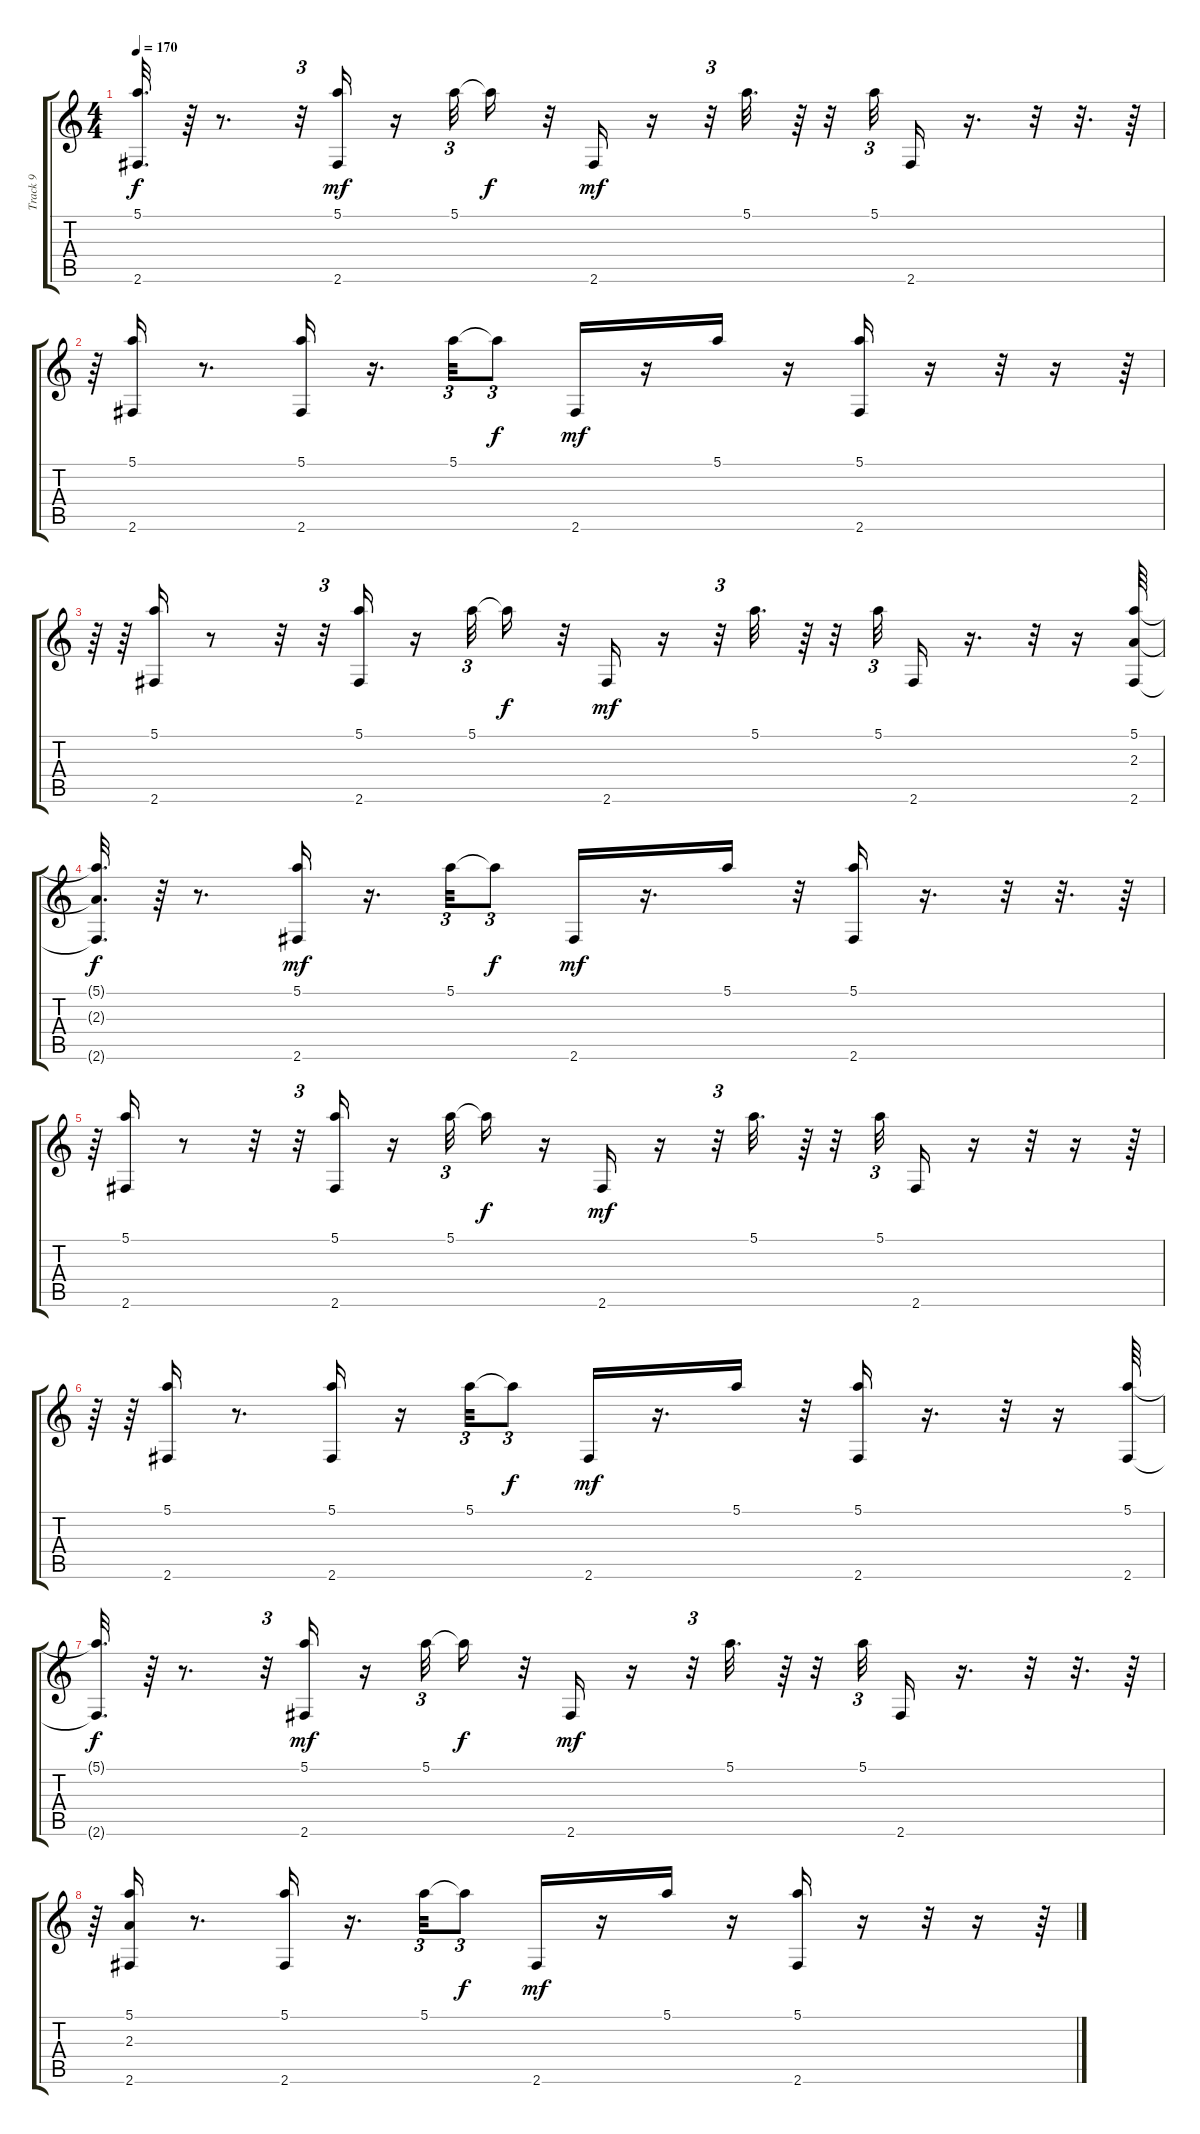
\track ("Track 9" "Track 9") {instrument acousticguitarsteel}
\staff {score tabs}
\tuning (E4 B3 G3 D3 A2 E2) {hide}
\ts (4 4)
\tempo 170
\clef g2
\ks c
(5.1{t} 2.6{t}).32{d dy f} r.64 r.8{d} r.32{tu (3 2)} (5.1 2.6).16{dy mf} r.16 5.1.32{tu (3 2)} 5.1{t}.16{dy f} r.32 2.6.16{dy mf} r.16 r.32{tu (3 2)} 5.1.32{d} r.64 r.32 5.1.32{tu (3 2)} 2.6.16 r.16{d} r.32 r.32{d} r.64 |
r.64 (5.1 2.6).16 r.8{d} (5.1 2.6).16 r.16{d} 5.1.32{tu (3 2)} 5.1{t}.8{tu (3 2) dy f} 2.6.16{dy mf} r.16 5.1.16 r.16 (5.1 2.6).16 r.16 r.32 r.16 r.64 |
r.64 r.64 (5.1 2.6).16 r.8 r.32 r.32{tu (3 2)} (5.1 2.6).16 r.16 5.1.32{tu (3 2)} 5.1{t}.16{dy f} r.32 2.6.16{dy mf} r.16 r.32{tu (3 2)} 5.1.32{d} r.64 r.32 5.1.32{tu (3 2)} 2.6.16 r.16{d} r.32 r.16 (5.1 2.3 2.6).64 |
(5.1{t} 2.3{t} 2.6{t}).32{d dy f} r.64 r.8{d} (5.1 2.6).16{dy mf} r.16{d} 5.1.32{tu (3 2)} 5.1{t}.8{tu (3 2) dy f} 2.6.16{dy mf} r.16{d} 5.1.16 r.32 (5.1 2.6).16 r.16{d} r.32 r.32{d} r.64 |
r.64 (5.1 2.6).16 r.8 r.32 r.32{tu (3 2)} (5.1 2.6).16 r.16 5.1.32{tu (3 2)} 5.1{t}.16{dy f} r.16 2.6.16{dy mf} r.16 r.32{tu (3 2)} 5.1.32{d} r.64 r.32 5.1.32{tu (3 2)} 2.6.16 r.16 r.32 r.16 r.64 |
r.64 r.64 (5.1 2.6).16 r.8{d} (5.1 2.6).16 r.16 5.1.32{tu (3 2)} 5.1{t}.8{tu (3 2) dy f} 2.6.16{dy mf} r.16{d} 5.1.16 r.32 (5.1 2.6).16 r.16{d} r.32 r.16 (5.1 2.6).64 |
(5.1{t} 2.6{t}).32{d dy f} r.64 r.8{d} r.32{tu (3 2)} (5.1 2.6).16{dy mf} r.16 5.1.32{tu (3 2)} 5.1{t}.16{dy f} r.32 2.6.16{dy mf} r.16 r.32{tu (3 2)} 5.1.32{d} r.64 r.32 5.1.32{tu (3 2)} 2.6.16 r.16{d} r.32 r.32{d} r.64 |
r.64 (5.1 2.3 2.6).16 r.8{d} (5.1 2.6).16 r.16{d} 5.1.32{tu (3 2)} 5.1{t}.8{tu (3 2) dy f} 2.6.16{dy mf} r.16 5.1.16 r.16 (5.1 2.6).16 r.16 r.32 r.16 r.64
